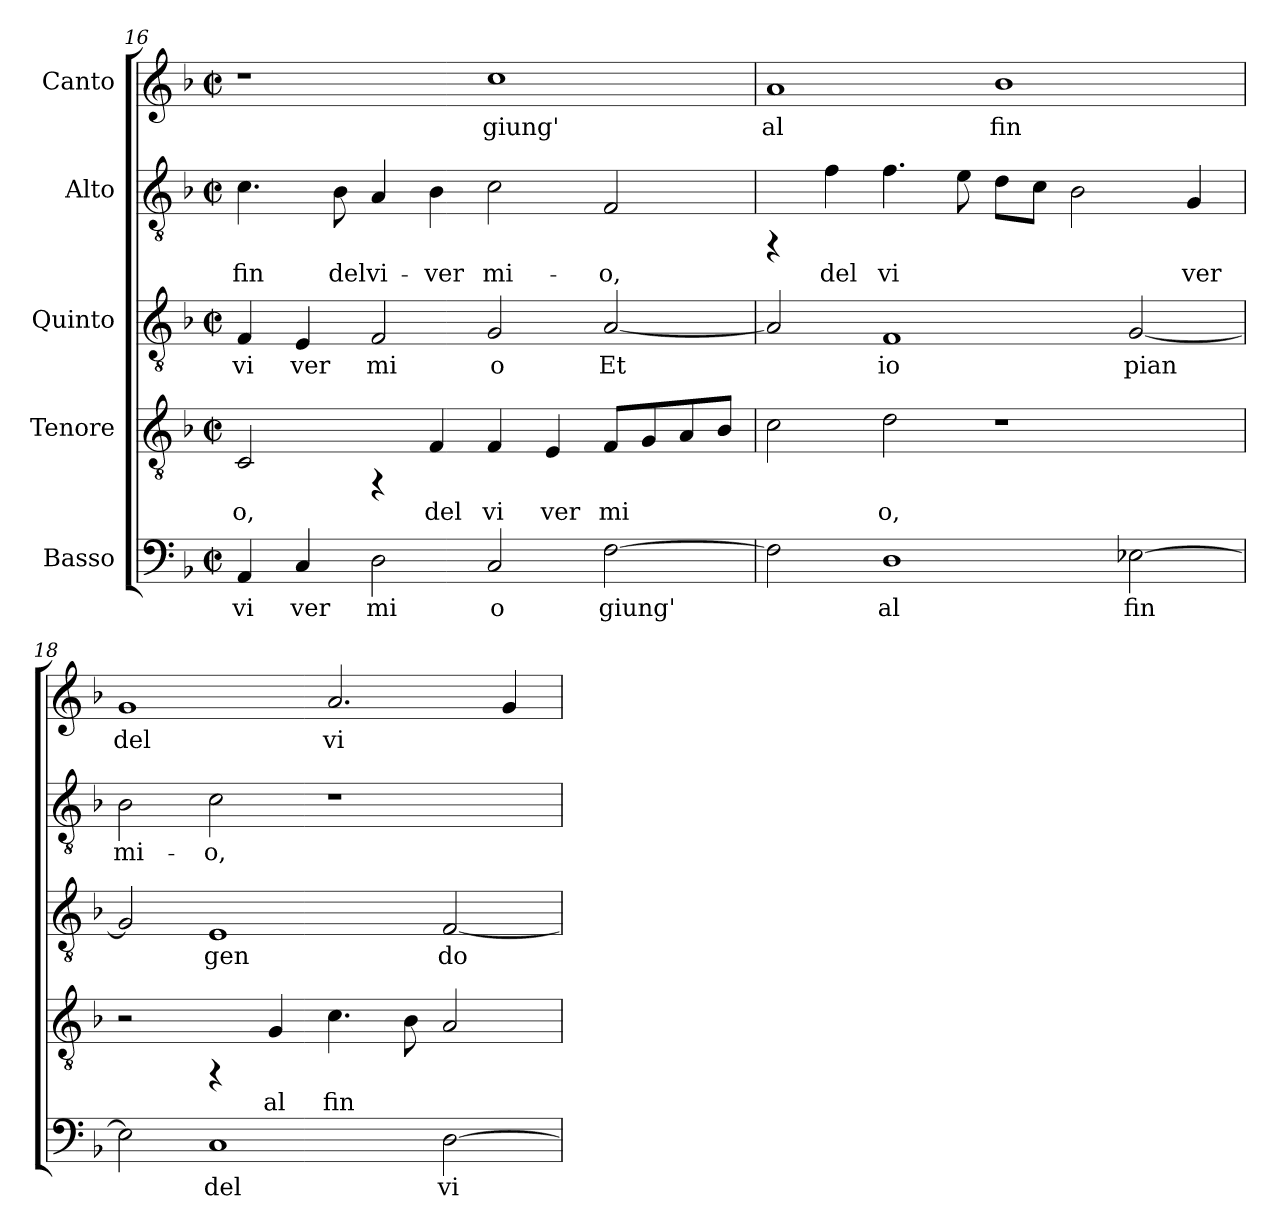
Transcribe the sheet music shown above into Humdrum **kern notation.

**kern	**text	**kern	**text	**kern	**text	**kern	**text	**kern	**text
*part5	*part5	*part4	*part4	*part3	*part3	*part2	*part2	*part1	*part1
*staff5	*staff5	*staff4	*staff4	*staff3	*staff3	*staff2	*staff2	*staff1	*staff1
*I"Basso	*	*I"Tenore	*	*I"Quinto	*	*I"Alto	*	*I"Canto	*
*clefF4	*	*clefGv2	*	*clefGv2	*	*clefGv2	*	*clefG2	*
*k[b-]	*	*k[b-]	*	*k[b-]	*	*k[b-]	*	*k[b-]	*
*F:	*	*F:	*	*F:	*	*F:	*	*F:	*
*M2/2	*	*M2/2	*	*M2/2	*	*M2/2	*	*M2/2	*
*met(c|)	*	*met(c|)	*	*met(c|)	*	*met(c|)	*	*met(c|)	*
=16	=16	=16	=16	=16	=16	=16	=16	=16	=16
!	!LO:LY:b:cj	!	!LO:LY:b:cj	!	!LO:LY:b:cj	!	!LO:LY:b:cj	!	!
4AA/	vi	2C/	o,	4F/	vi	4.c\	fin	1r	.
!	!LO:LY:b:cj	!	!	!	!LO:LY:b:cj	!	!	!	!
4C/	ver	.	.	4E/	ver	.	.	.	.
!	!	!	!	!	!	!	!LO:LY:b:cj	!	!
.	.	.	.	.	.	8B-\	del	.	.
!	!LO:LY:b:cj	!	!	!	!LO:LY:b:cj	!	!LO:LY:b:cj	!	!
2D\	mi	4rFF	.	2F/	mi	4A/	vi-	.	.
!	!	!	!LO:LY:b:cj	!	!	!	!LO:LY:b:cj	!	!
.	.	4F/	del	.	.	4B-\	-ver	.	.
!	!LO:LY:b:cj	!	!LO:LY:b:cj	!	!LO:LY:b:cj	!	!LO:LY:b:cj	!	!LO:LY:b:cj
2C/	o	4F/	vi	2G/	o	2c\	mi-	1cc	giung'
!	!	!	!LO:LY:b:cj	!	!	!	!	!	!
.	.	4E/	ver	.	.	.	.	.	.
!	!LO:LY:b:cj	!	!LO:LY:b:cj	!	!LO:LY:b:cj	!	!LO:LY:b:cj	!	!
[>2F\	giung'	8F/L	mi	[<2A/	Et	2F/	-o,	.	.
!	!	!	!LO:LY:b:cj	!	!	!	!	!	!
.	.	8G/	.	.	.	.	.	.	.
!	!	!	!LO:LY:b:cj	!	!	!	!	!	!
.	.	8A/	.	.	.	.	.	.	.
!	!	!	!LO:LY:b:cj	!	!	!	!	!	!
.	.	8B-/J	.	.	.	.	.	.	.
=17	=17	=17	=17	=17	=17	=17	=17	=17	=17
!	!LO:LY:b:cj	!	!LO:LY:b:cj	!	!LO:LY:b:cj	!	!	!	!LO:LY:b:cj
2F\]	.	2c\	.	2A/]	.	4rFF	.	1a	al
!	!	!	!	!	!	!	!LO:LY:b:cj	!	!
.	.	.	.	.	.	4f\	del	.	.
!	!LO:LY:b:cj	!	!LO:LY:b:cj	!	!LO:LY:b:cj	!	!LO:LY:b:cj	!	!
1D	al	2d\	o,	1F	io	4.f\	vi-	.	.
!	!	!	!	!	!	!	!LO:LY:b:cj	!	!
.	.	.	.	.	.	8e\	--	.	.
!	!	!	!	!	!	!	!LO:LY:b:cj	!	!LO:LY:b:cj
.	.	1r	.	.	.	8d\L	--	1b-	fin
!	!	!	!	!	!	!	!LO:LY:b:cj	!	!
.	.	.	.	.	.	8c\J	--	.	.
!	!	!	!	!	!	!	!LO:LY:b:cj	!	!
.	.	.	.	.	.	2B-\	--	.	.
!	!LO:LY:b:cj	!	!	!	!LO:LY:b:cj	!	!	!	!
[>2E-X\	fin	.	.	[<2G/	pian	.	.	.	.
!	!	!	!	!	!	!	!LO:LY:b:cj	!	!
.	.	.	.	.	.	4G/	-ver	.	.
=18	=18	=18	=18	=18	=18	=18	=18	=18	=18
!	!LO:LY:b:cj	!	!	!	!LO:LY:b:cj	!	!LO:LY:b:cj	!	!LO:LY:b:cj
2E-\]	.	2r	.	2G/]	.	2B-\	mi-	1g	del
!	!LO:LY:b:cj	!	!	!	!LO:LY:b:cj	!	!LO:LY:b:cj	!	!
1C	del	4rFF	.	1E	gen	2c\	-o,	.	.
!	!	!	!LO:LY:b:cj	!	!	!	!	!	!
.	.	4G/	al	.	.	.	.	.	.
!	!	!	!LO:LY:b:cj	!	!	!	!	!	!LO:LY:b:cj
.	.	4.c\	fin	.	.	1r	.	2.a/	vi
!	!	!	!LO:LY:b:cj	!	!	!	!	!	!
.	.	8B-\	.	.	.	.	.	.	.
!	!LO:LY:b:cj	!	!LO:LY:b:cj	!	!LO:LY:b:cj	!	!	!	!
[<2D\	vi	2A/	.	[<2F/	do	.	.	.	.
!	!	!	!	!	!	!	!	!	!LO:LY:b:cj
.	.	.	.	.	.	.	.	4g/	.
=	=	=	=	=	=	=	=	=	=
*-	*-	*-	*-	*-	*-	*-	*-	*-	*-
